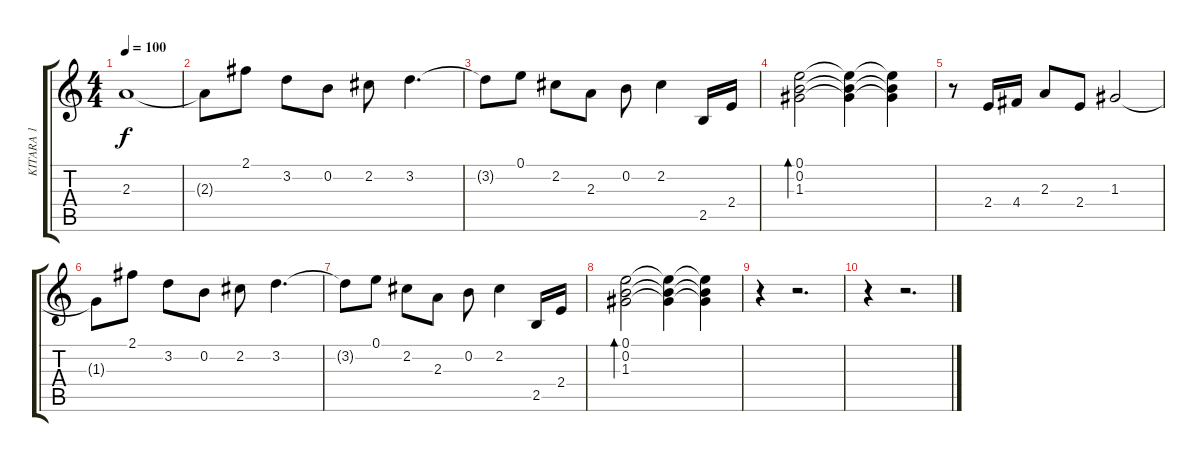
\track ("KITARA 1" "KITARA 1") {instrument electricguitarjazz}
\staff {score tabs}
\tuning (E4 B3 G3 D3 A2 E2) {hide}
\ts (4 4)
\tempo 100
\clef g2
\ks c
2.3.1{dy f} |
2.3{t}.8 2.1.8 3.2.8 0.2.8 2.2.8 3.2.4{d} |
3.2{t}.8 0.1.8 2.2.8 2.3.8 0.2.8 2.2.4 2.5.16 2.4.16 |
(0.1 0.2 1.3).2{bd 480} (0.1{t} 0.2{t} 1.3{t}).4 (0.1{t} 0.2{t} 1.3{t}).4 |
r.8 2.4.16 4.4.16 2.3.8 2.4.8 1.3.2 |
1.3{t}.8 2.1.8 3.2.8 0.2.8 2.2.8 3.2.4{d} |
3.2{t}.8 0.1.8 2.2.8 2.3.8 0.2.8 2.2.4 2.5.16 2.4.16 |
(0.1 0.2 1.3).2{bd 480} (0.1{t} 0.2{t} 1.3{t}).4 (0.1{t} 0.2{t} 1.3{t}).4 |
r.4 r.2{d} |
r.4 r.2{d}
